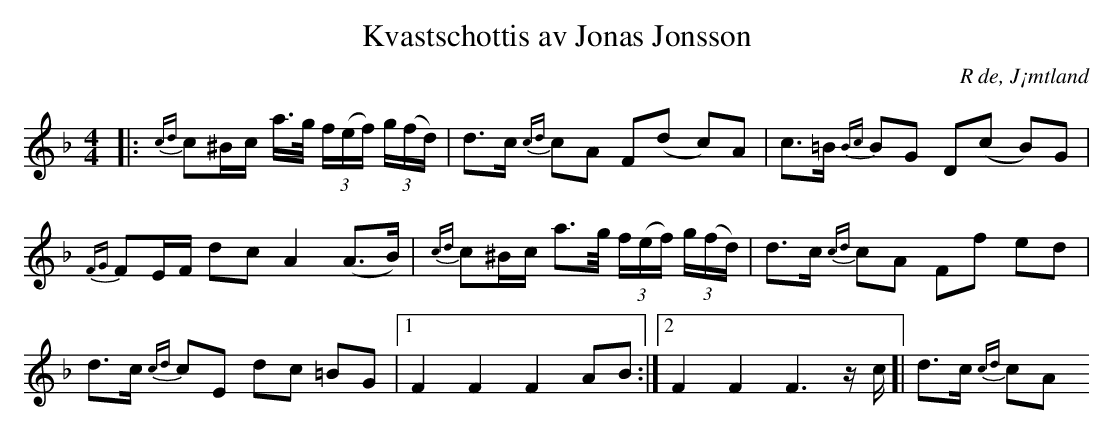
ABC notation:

X:1
T:Kvastschottis av Jonas Jonsson
O:R de, J¡mtland
M:4/4
L:1/16
K:F
|: {cd}c2^Bc a>g (3f(ef) (3g(fd) | d2>c2 {cd}c2A2 F2(d2- c2)A2 | c2>=B2 {Bc}B2G2 D2(c2- B2)G2 | {FG}F2EF d2c2 A4 (A2>B2) | {cd}c2^Bc a2>g (3f(ef) (3g(fd) | d2>c2 {cd}c2A2 F2f2 e2d2 | d2>c2 {cd}c2E2 d2c2 =B2G2 |1 F4 F4 F4 A2B2 :|2 F4 F4 F4> z2c ]| d2>c2 {cd}c2A2
